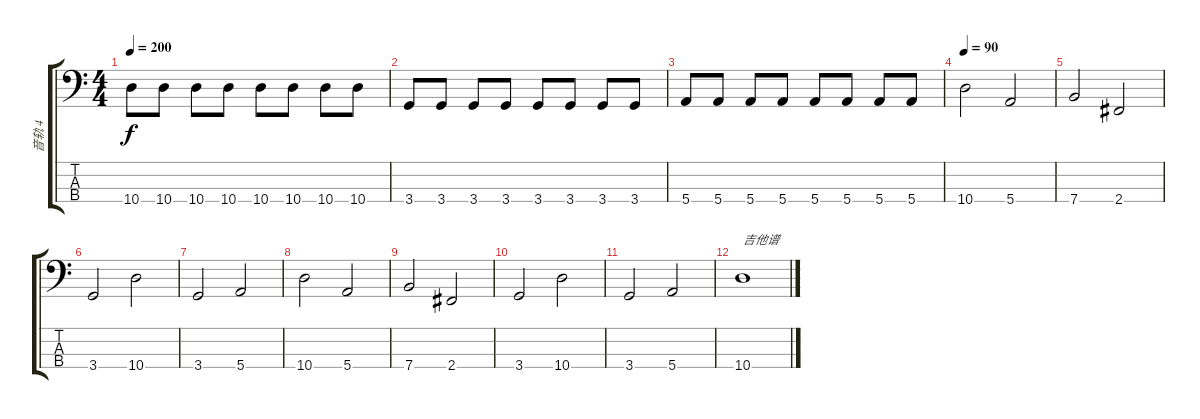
\track ("音轨 4" "音轨 4") {instrument synthbass2}
\staff {score tabs}
\tuning (G2 D2 A1 E1) {hide}
\ts (4 4)
\tempo 200
\clef f4
\ks c
10.4.8{dy f} 10.4.8 10.4.8 10.4.8 10.4.8 10.4.8 10.4.8 10.4.8 |
3.4.8 3.4.8 3.4.8 3.4.8 3.4.8 3.4.8 3.4.8 3.4.8 |
5.4.8 5.4.8 5.4.8 5.4.8 5.4.8 5.4.8 5.4.8 5.4.8 |
\tempo 90
10.4.2 5.4.2 |
7.4.2 2.4.2 |
3.4.2 10.4.2 |
3.4.2 5.4.2 |
10.4.2 5.4.2 |
7.4.2 2.4.2 |
3.4.2 10.4.2 |
3.4.2 5.4.2 |
10.4.1{txt "吉他谱"}
